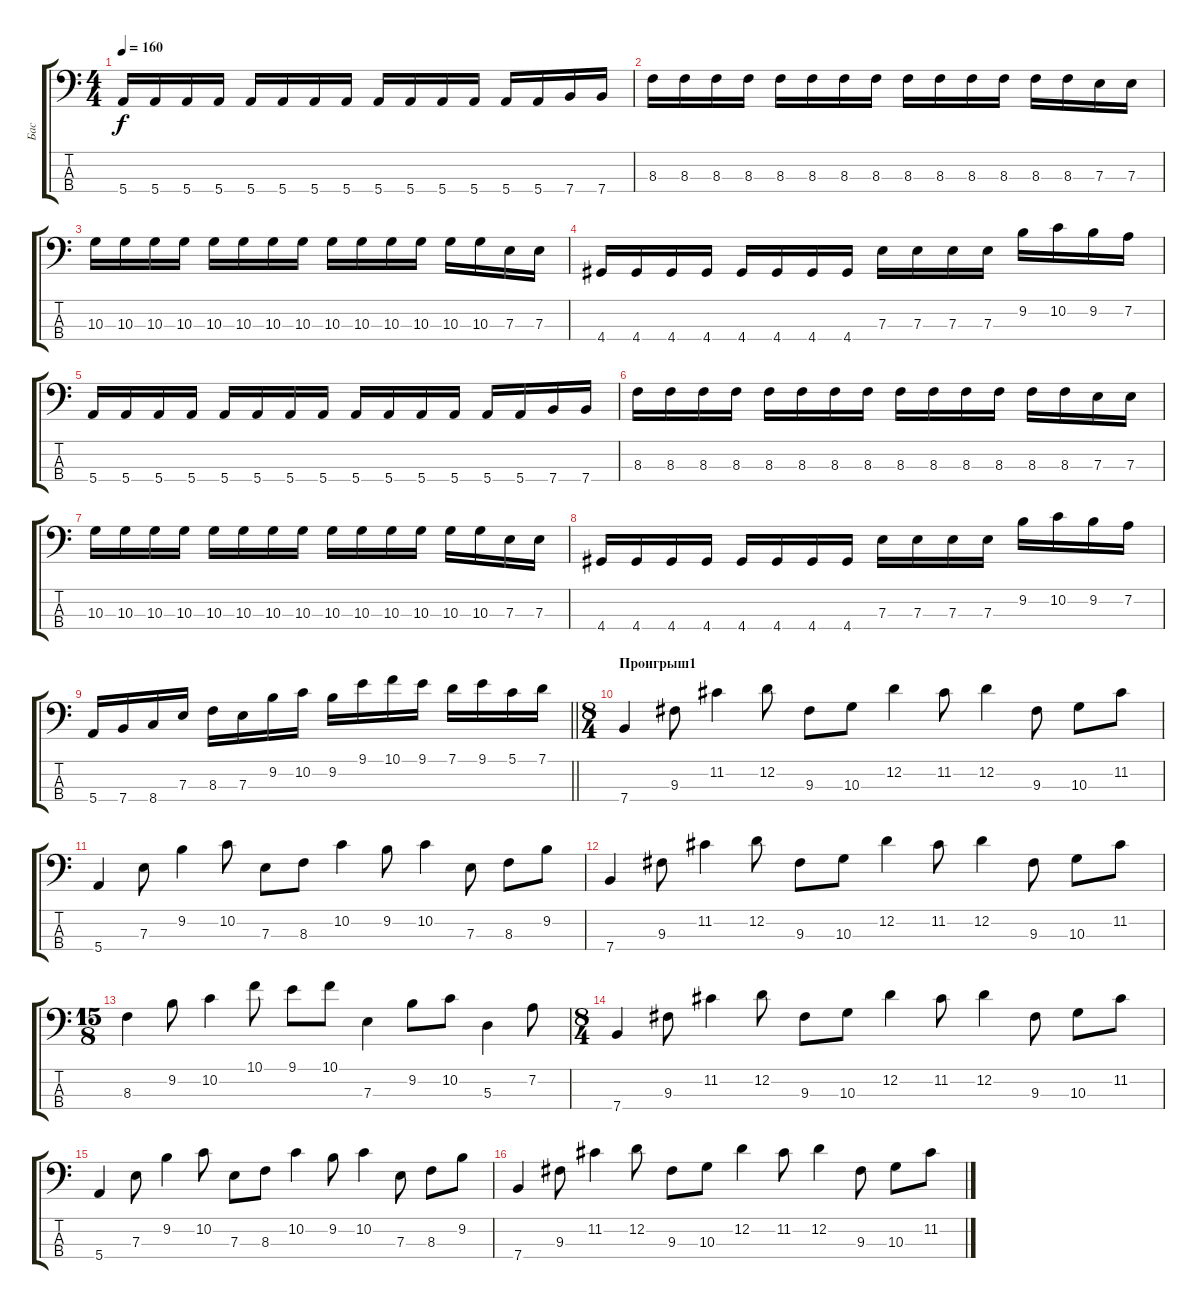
\track ("Бас" "Бас") {instrument electricbassfinger}
\staff {score tabs}
\tuning (G2 D2 A1 E1) {hide}
\ts (4 4)
\tempo 160
\clef f4
\ks c
5.4.16{dy f} 5.4.16 5.4.16 5.4.16 5.4.16 5.4.16 5.4.16 5.4.16 5.4.16 5.4.16 5.4.16 5.4.16 5.4.16 5.4.16 7.4.16 7.4.16 |
8.3.16 8.3.16 8.3.16 8.3.16 8.3.16 8.3.16 8.3.16 8.3.16 8.3.16 8.3.16 8.3.16 8.3.16 8.3.16 8.3.16 7.3.16 7.3.16 |
10.3.16 10.3.16 10.3.16 10.3.16 10.3.16 10.3.16 10.3.16 10.3.16 10.3.16 10.3.16 10.3.16 10.3.16 10.3.16 10.3.16 7.3.16 7.3.16 |
4.4.16 4.4.16 4.4.16 4.4.16 4.4.16 4.4.16 4.4.16 4.4.16 7.3.16 7.3.16 7.3.16 7.3.16 9.2.16 10.2.16 9.2.16 7.2.16 |
5.4.16 5.4.16 5.4.16 5.4.16 5.4.16 5.4.16 5.4.16 5.4.16 5.4.16 5.4.16 5.4.16 5.4.16 5.4.16 5.4.16 7.4.16 7.4.16 |
8.3.16 8.3.16 8.3.16 8.3.16 8.3.16 8.3.16 8.3.16 8.3.16 8.3.16 8.3.16 8.3.16 8.3.16 8.3.16 8.3.16 7.3.16 7.3.16 |
10.3.16 10.3.16 10.3.16 10.3.16 10.3.16 10.3.16 10.3.16 10.3.16 10.3.16 10.3.16 10.3.16 10.3.16 10.3.16 10.3.16 7.3.16 7.3.16 |
4.4.16 4.4.16 4.4.16 4.4.16 4.4.16 4.4.16 4.4.16 4.4.16 7.3.16 7.3.16 7.3.16 7.3.16 9.2.16 10.2.16 9.2.16 7.2.16 |
\barLineRight lightlight
5.4.16 7.4.16 8.4.16 7.3.16 8.3.16 7.3.16 9.2.16 10.2.16 9.2.16 9.1.16 10.1.16 9.1.16 7.1.16 9.1.16 5.1.16 7.1.16 |
\ts (8 4)
\section ("" "Проигрыш1")
7.4.4 9.3.8 11.2.4 12.2.8 9.3.8 10.3.8 12.2.4 11.2.8 12.2.4 9.3.8 10.3.8 11.2.8 |
5.4.4 7.3.8 9.2.4 10.2.8 7.3.8 8.3.8 10.2.4 9.2.8 10.2.4 7.3.8 8.3.8 9.2.8 |
7.4.4 9.3.8 11.2.4 12.2.8 9.3.8 10.3.8 12.2.4 11.2.8 12.2.4 9.3.8 10.3.8 11.2.8 |
\ts (15 8)
8.3.4 9.2.8 10.2.4 10.1.8 9.1.8 10.1.8 7.3.4 9.2.8 10.2.8 5.3.4 7.2.8 |
\ts (8 4)
7.4.4 9.3.8 11.2.4 12.2.8 9.3.8 10.3.8 12.2.4 11.2.8 12.2.4 9.3.8 10.3.8 11.2.8 |
5.4.4 7.3.8 9.2.4 10.2.8 7.3.8 8.3.8 10.2.4 9.2.8 10.2.4 7.3.8 8.3.8 9.2.8 |
7.4.4 9.3.8 11.2.4 12.2.8 9.3.8 10.3.8 12.2.4 11.2.8 12.2.4 9.3.8 10.3.8 11.2.8
